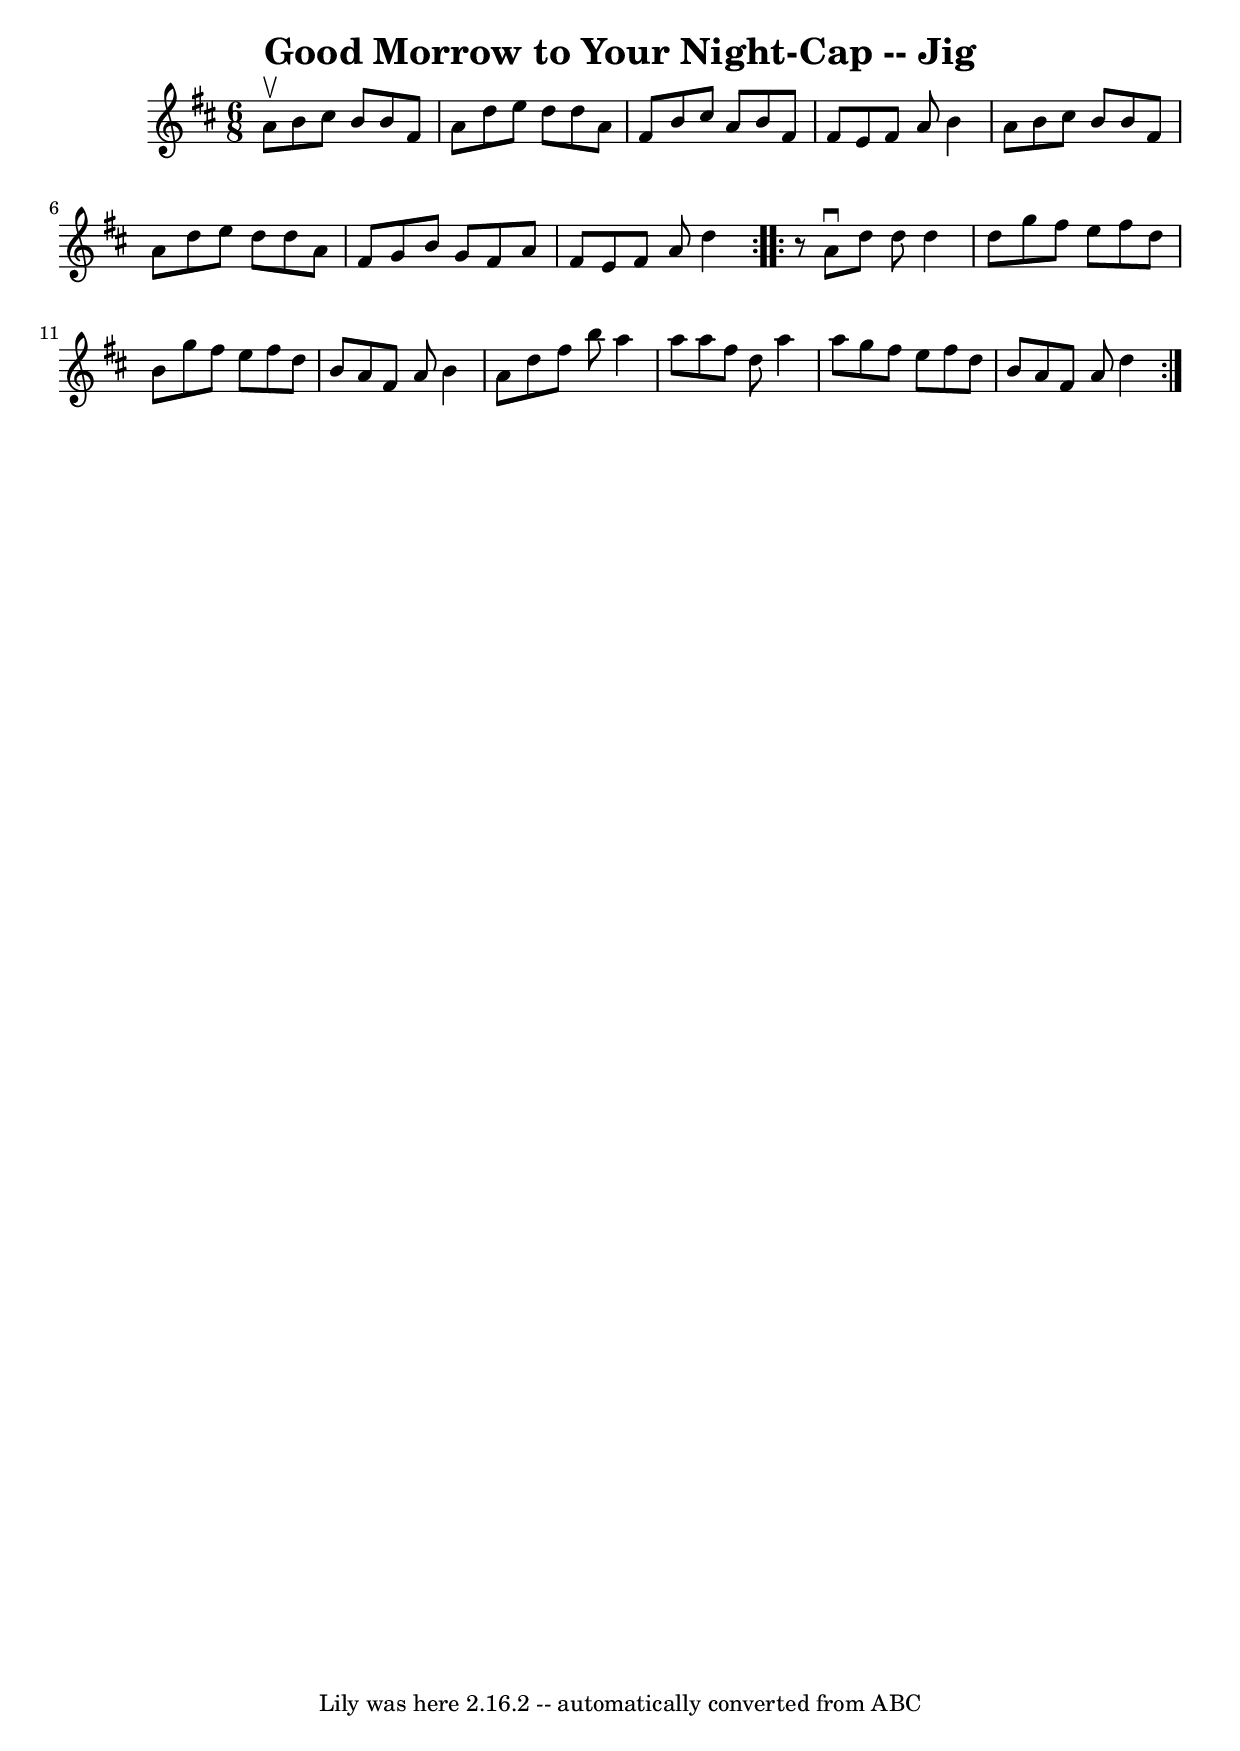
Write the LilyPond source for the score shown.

\version "2.16.2"
\include "Mammoth.ily"
\header {
  %% book = "Ryan's Mammoth Collection"
  crossRefNumber = "1"
  footnotes = "\\\\91 475"
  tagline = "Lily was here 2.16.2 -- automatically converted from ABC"
  title = "Good Morrow to Your Night-Cap -- Jig"

}
voicedefault =  {



  \repeat volta 2 {

    \time 6/8 
    \key d \major
 a'8^\upbow |
    b'8 cis''8 b'8 b'8  
    fis'8 a'8    |
    d''8 e''8 d''8 d''8 a'8 fis'8    
    |
    b'8 cis''8 a'8 b'8 fis'8 fis'8    |
    e'8    
    fis'8 a'8 b'4 a'8    |
    b'8 cis''8 b'8 b'8 fis'8 
    a'8    |
    d''8 e''8 d''8 d''8 a'8 fis'8    |
    
    g'8 b'8 g'8 fis'8 a'8 fis'8    |
    e'8 fis'8 a'8    
    d''4  
  }     
  \repeat volta 2 {
    r8 |
    a'8^\downbow d''8 d''8    
    d''4 d''8    |
    g''8 fis''8 e''8 fis''8 d''8 b'8    
    |
    g''8 fis''8 e''8 fis''8 d''8 b'8    |
    a'8    
    fis'8 a'8 b'4 a'8    |
    d''8 fis''8 b''8 a''4    
    a''8    |
    a''8 fis''8 d''8 a''4 a''8    |
    g''8    
    fis''8 e''8 fis''8 d''8 b'8    |
    a'8 fis'8 a'8    
    d''4  
  }   

}

\score{
  <<

    \context Staff="default"
    {
      \voicedefault 
      
    }

  >>
  \layout {
    
  }
  \midi {
  }

}
